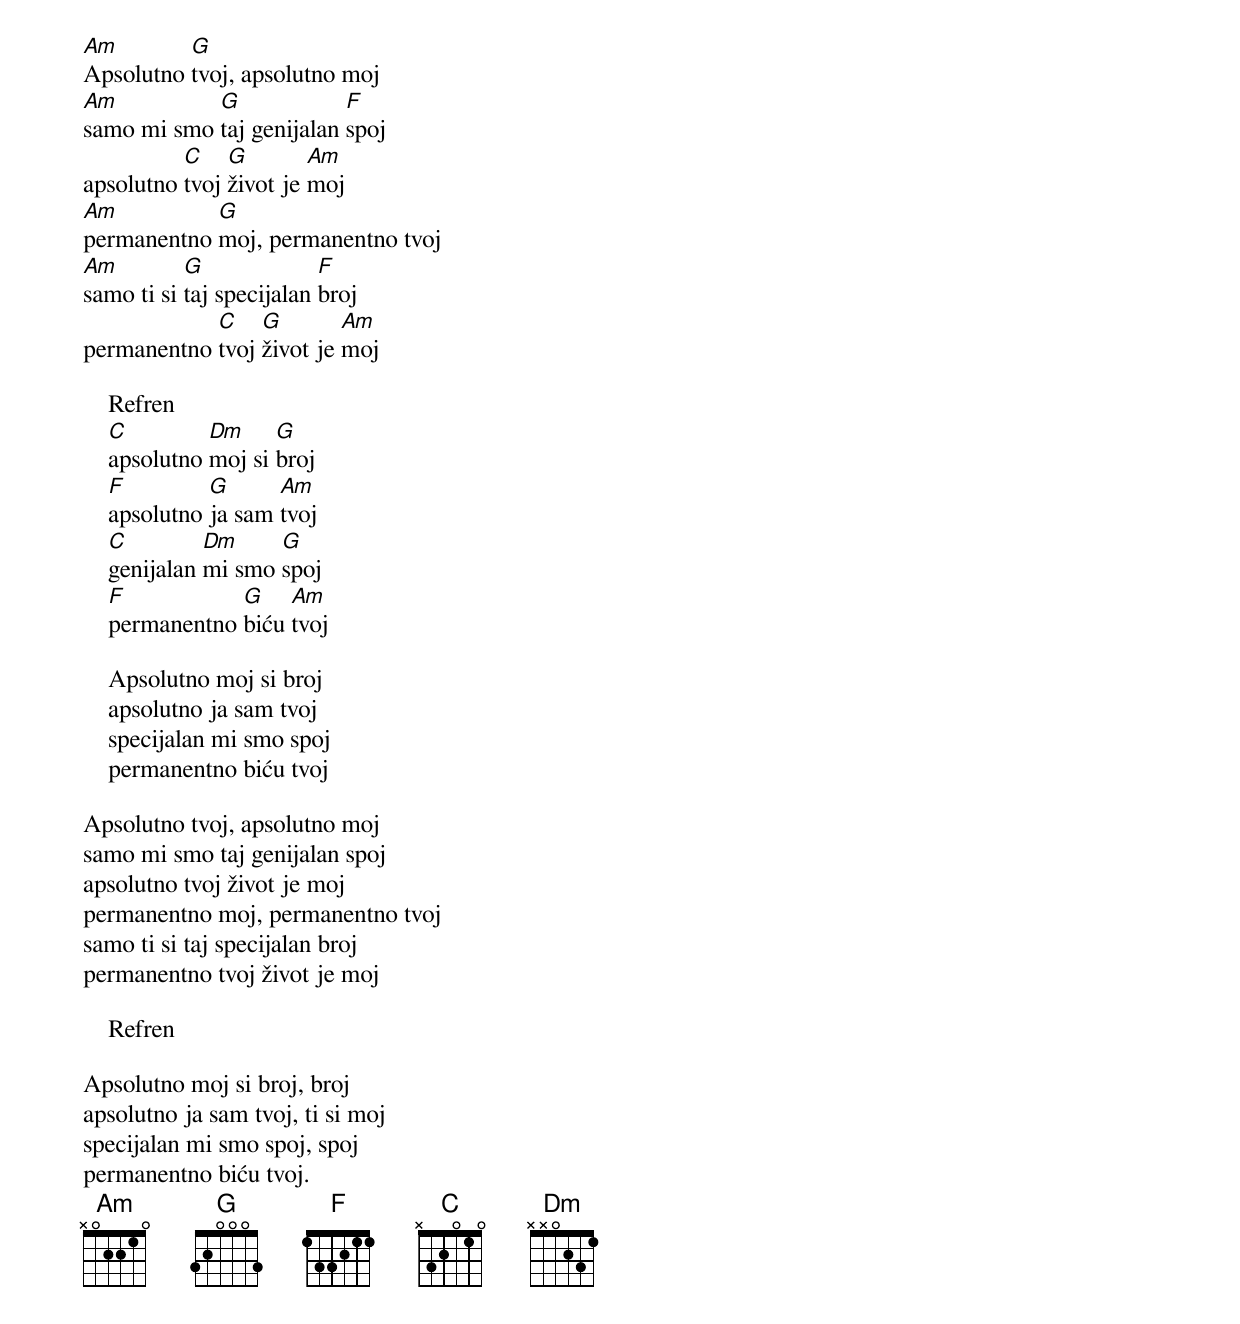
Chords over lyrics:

Am        G
Apsolutno tvoj, apsolutno moj
Am          G             F
samo mi smo taj genijalan spoj
          C    G        Am
apsolutno tvoj život je moj
Am          G
permanentno moj, permanentno tvoj
Am         G              F
samo ti si taj specijalan broj
            C    G        Am
permanentno tvoj život je moj

    Refren
    C         Dm     G
    apsolutno moj si broj
    F         G      Am
    apsolutno ja sam tvoj
    C         Dm     G
    genijalan mi smo spoj
    F           G    Am
    permanentno biću tvoj

    Apsolutno moj si broj
    apsolutno ja sam tvoj
    specijalan mi smo spoj
    permanentno biću tvoj

Apsolutno tvoj, apsolutno moj
samo mi smo taj genijalan spoj
apsolutno tvoj život je moj
permanentno moj, permanentno tvoj
samo ti si taj specijalan broj
permanentno tvoj život je moj

    Refren

Apsolutno moj si broj, broj
apsolutno ja sam tvoj, ti si moj
specijalan mi smo spoj, spoj
permanentno biću tvoj.
